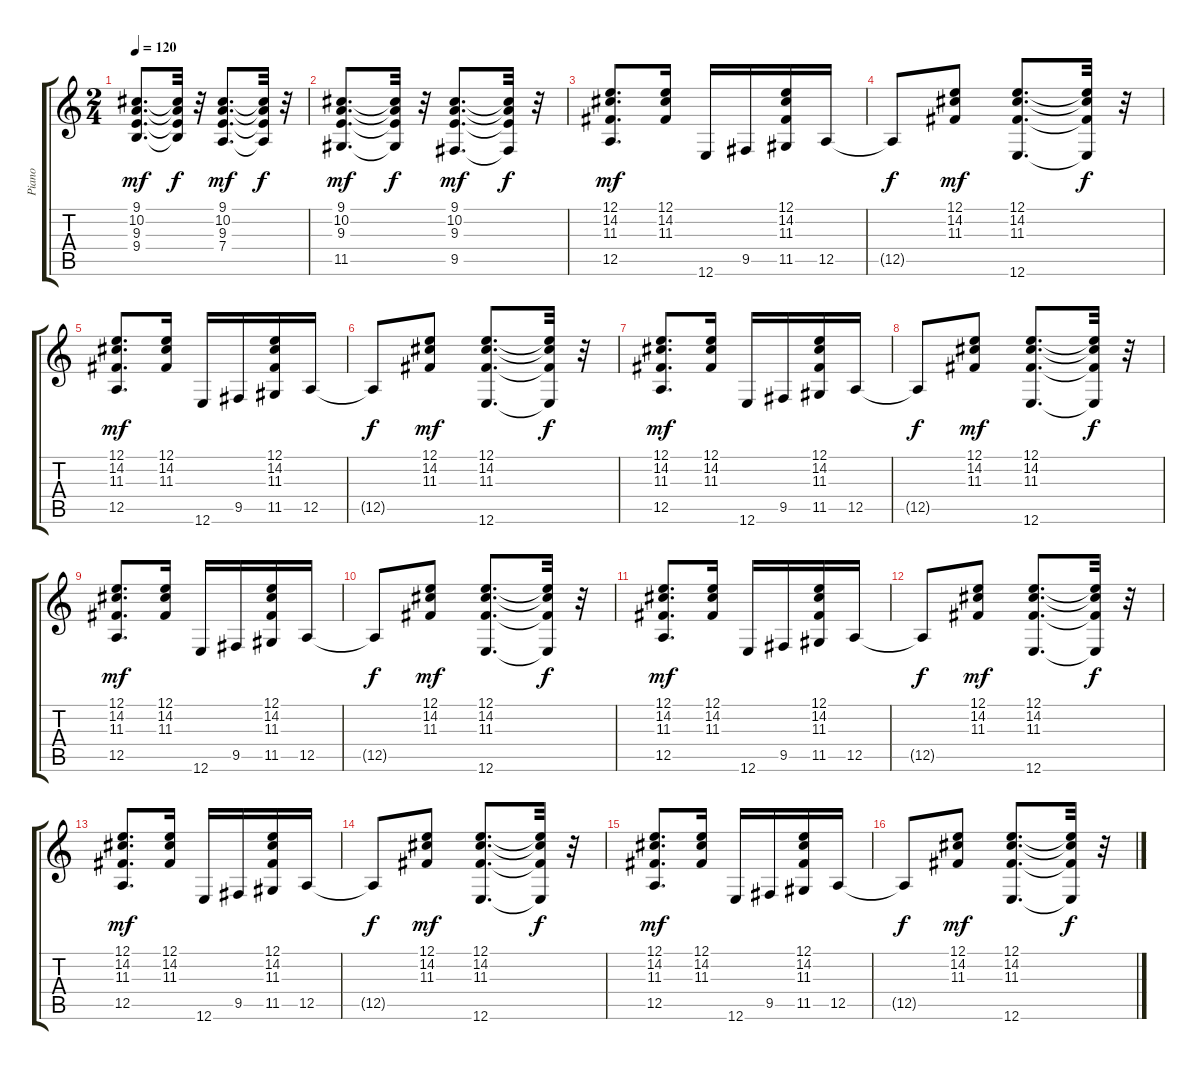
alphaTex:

\track ("Piano" "Piano") {instrument acousticgrandpiano}
\staff {score tabs}
\tuning (E4 B3 G3 D3 A2 E2) {hide}
\ts (2 4)
\tempo 120
\clef g2
\ks c
(9.1 10.2 9.3 9.4).8{d dy mf} (9.1{t} 10.2{t} 9.3{t} 9.4{t}).32{dy f} r.32 (9.1 10.2 9.3 7.4).8{d dy mf} (9.1{t} 10.2{t} 9.3{t} 7.4{t}).32{dy f} r.32 |
(9.1 10.2 9.3 11.5).8{d dy mf} (9.1{t} 10.2{t} 9.3{t} 11.5{t}).32{dy f} r.32 (9.1 10.2 9.3 9.5).8{d dy mf} (9.1{t} 10.2{t} 9.3{t} 9.5{t}).32{dy f} r.32 |
(12.1 14.2 11.3 12.5).8{d dy mf} (12.1 14.2 11.3).16 12.6.16 9.5.16 (12.1 14.2 11.3 11.5).16 12.5.16 |
12.5{t}.8{dy f} (12.1 14.2 11.3).8{dy mf} (12.1 14.2 11.3 12.6).8{d} (12.1{t} 14.2{t} 11.3{t} 12.6{t}).32{dy f} r.32 |
(12.1 14.2 11.3 12.5).8{d dy mf} (12.1 14.2 11.3).16 12.6.16 9.5.16 (12.1 14.2 11.3 11.5).16 12.5.16 |
12.5{t}.8{dy f} (12.1 14.2 11.3).8{dy mf} (12.1 14.2 11.3 12.6).8{d} (12.1{t} 14.2{t} 11.3{t} 12.6{t}).32{dy f} r.32 |
(12.1 14.2 11.3 12.5).8{d dy mf} (12.1 14.2 11.3).16 12.6.16 9.5.16 (12.1 14.2 11.3 11.5).16 12.5.16 |
12.5{t}.8{dy f} (12.1 14.2 11.3).8{dy mf} (12.1 14.2 11.3 12.6).8{d} (12.1{t} 14.2{t} 11.3{t} 12.6{t}).32{dy f} r.32 |
(12.1 14.2 11.3 12.5).8{d dy mf} (12.1 14.2 11.3).16 12.6.16 9.5.16 (12.1 14.2 11.3 11.5).16 12.5.16 |
12.5{t}.8{dy f} (12.1 14.2 11.3).8{dy mf} (12.1 14.2 11.3 12.6).8{d} (12.1{t} 14.2{t} 11.3{t} 12.6{t}).32{dy f} r.32 |
(12.1 14.2 11.3 12.5).8{d dy mf} (12.1 14.2 11.3).16 12.6.16 9.5.16 (12.1 14.2 11.3 11.5).16 12.5.16 |
12.5{t}.8{dy f} (12.1 14.2 11.3).8{dy mf} (12.1 14.2 11.3 12.6).8{d} (12.1{t} 14.2{t} 11.3{t} 12.6{t}).32{dy f} r.32 |
(12.1 14.2 11.3 12.5).8{d dy mf} (12.1 14.2 11.3).16 12.6.16 9.5.16 (12.1 14.2 11.3 11.5).16 12.5.16 |
12.5{t}.8{dy f} (12.1 14.2 11.3).8{dy mf} (12.1 14.2 11.3 12.6).8{d} (12.1{t} 14.2{t} 11.3{t} 12.6{t}).32{dy f} r.32 |
(12.1 14.2 11.3 12.5).8{d dy mf} (12.1 14.2 11.3).16 12.6.16 9.5.16 (12.1 14.2 11.3 11.5).16 12.5.16 |
12.5{t}.8{dy f} (12.1 14.2 11.3).8{dy mf} (12.1 14.2 11.3 12.6).8{d} (12.1{t} 14.2{t} 11.3{t} 12.6{t}).32{dy f} r.32
